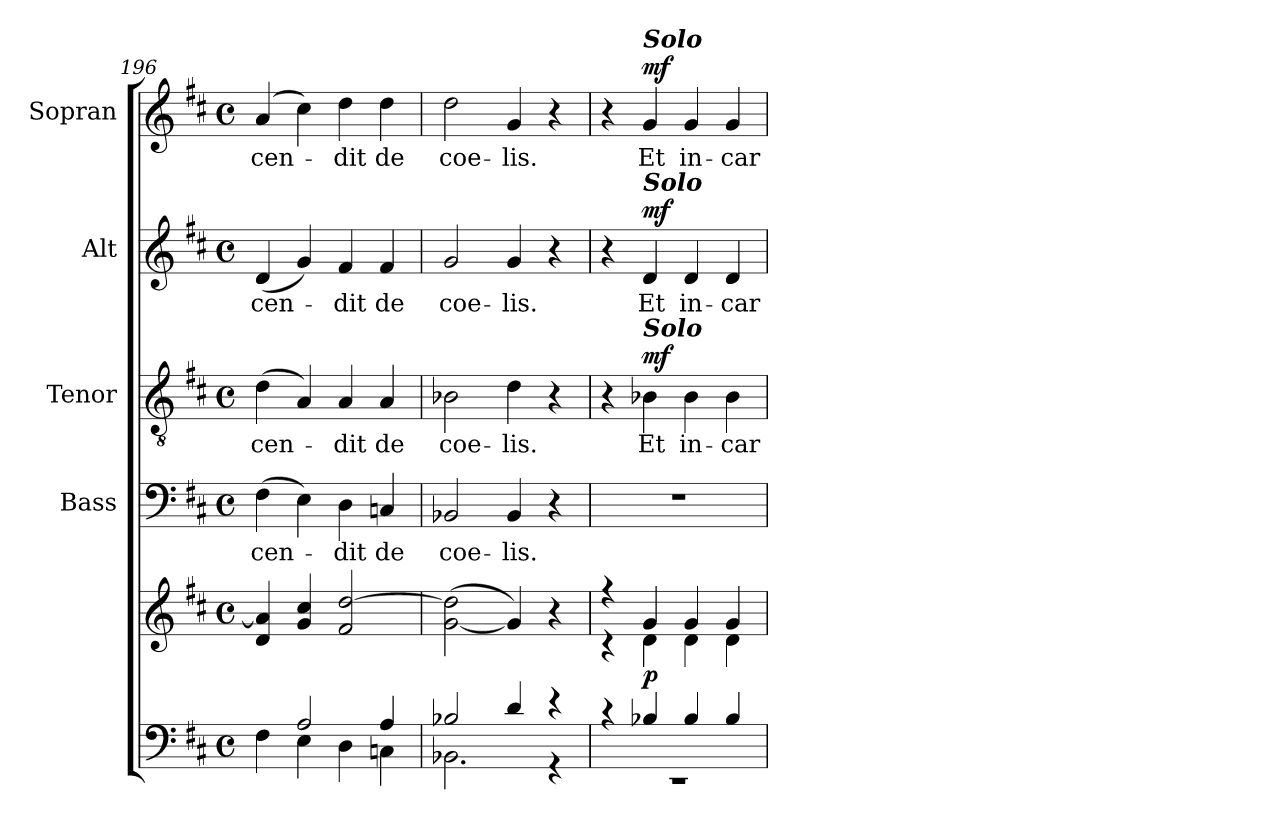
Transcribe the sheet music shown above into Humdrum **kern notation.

**kern	**kern	**dynam	**kern	**text	**kern	**text	**dynam	**kern	**text	**dynam	**kern	**text	**dynam
*part5	*part5	*part5	*part4	*part4	*part3	*part3	*part3	*part2	*part2	*part2	*part1	*part1	*part1
*staff6	*staff5	*staff5/6	*staff4	*staff4	*staff3	*staff3	*staff3	*staff2	*staff2	*staff2	*staff1	*staff1	*staff1
*	*	*	*I"Bass	*	*I"Tenor	*	*	*I"Alt	*	*	*I"Sopran	*	*
*	*	*	*I'B.	*	*I'T.	*	*	*I'A.	*	*	*I'S.	*	*
*clefF4	*clefG2	*	*clefF4	*	*clefGv2	*	*	*clefG2	*	*	*clefG2	*	*
*k[f#c#]	*k[f#c#]	*	*k[f#c#]	*	*k[f#c#]	*	*	*k[f#c#]	*	*	*k[f#c#]	*	*
*D:	*D:	*	*D:	*	*D:	*	*	*D:	*	*	*D:	*	*
*M4/4	*M4/4	*	*M4/4	*	*M4/4	*	*	*M4/4	*	*	*M4/4	*	*
*met(c)	*met(c)	*	*met(c)	*	*met(c)	*	*	*met(c)	*	*	*met(c)	*	*
=196	=196	=196	=196	=196	=196	=196	=196	=196	=196	=196	=196	=196	=196
*^	*	*	*	*	*	*	*	*	*	*	*	*	*
!	!	!	!	!	!LO:LY:b	!	!LO:LY:b	!	!	!LO:LY:b	!	!	!LO:LY:b	!
4ryy	4F#\	4d/ 4a/]	.	(>4F#\	-cen-	(>4d\	-cen-	.	(<4d/	-cen-	.	(4a/	-cen-	.
2A/	4E\	4g/ 4cc#/	.	4E\)	.	4A/)	.	.	4g/)	.	.	4cc#\)	.	.
!	!	!	!	!	!LO:LY:b	!	!LO:LY:b	!	!	!LO:LY:b	!	!	!LO:LY:b	!
.	4D\	2f#/ [2dd/	.	4D\	-dit	4A/	-dit	.	4f#/	-dit	.	4dd\	-dit	.
!	!	!	!	!	!LO:LY:b	!	!LO:LY:b	!	!	!LO:LY:b	!	!	!LO:LY:b	!
4A/	4Cn\	.	.	4Cn/	de	4A/	de	.	4f#/	de	.	4dd\	de	.
=197	=197	=197	=197	=197	=197	=197	=197	=197	=197	=197	=197	=197	=197	=197
!	!	!	!	!	!LO:LY:b	!	!LO:LY:b	!	!	!LO:LY:b	!	!	!LO:LY:b	!
2B-X/	2.BB-X\	(>[<2g\ 2dd\]	.	2BB-X/	coe-	2B-X\	coe-	.	2g/	coe-	.	2dd\	coe-	.
!	!	!	!	!	!LO:LY:b	!	!LO:LY:b	!	!	!LO:LY:b	!	!	!LO:LY:b	!
4d/	.	4g/])	.	4BB-/	-lis.	4d\	-lis.	.	4g/	-lis.	.	4g/	-lis.	.
4r	4r	4r	.	4r	.	4r	.	.	4r	.	.	4r	.	.
=198	=198	=198	=198	=198	=198	=198	=198	=198	=198	=198	=198	=198	=198	=198
*	*	*^	*	*	*	*	*	*	*	*	*	*	*	*
4r	1rEE	4r	4r	.	1r	.	4r	.	.	4r	.	.	4r	.	.
!	!	!	!	!	!	!	!	!	!	!	!	!	!LO:TX:a:Bi:t=Solo	!	!
!	!	!	!	!	!	!	!	!	!	!LO:TX:a:Bi:t=Solo	!	!	!	!	!
!	!	!	!	!	!	!	!LO:TX:a:Bi:t=Solo	!	!	!	!	!	!	!	!
!	!	!	!	!LO:DY:b	!	!	!	!LO:LY:b	!LO:DY:a	!	!LO:LY:b	!LO:DY:a	!	!LO:LY:b	!LO:DY:a
4B-X!/	.	4g!/	4d!\	p	.	.	4B-X\	Et	mf	4d/	Et	mf	4g/	Et	mf
!	!	!	!	!	!	!	!	!LO:LY:b	!	!	!LO:LY:b	!	!	!LO:LY:b	!
4B-!/	.	4g!/	4d!\	.	.	.	4B-\	in-	.	4d/	in-	.	4g/	in-	.
!	!	!	!	!	!	!	!	!LO:LY:b	!	!	!LO:LY:b	!	!	!LO:LY:b	!
4B-!/	.	4g!/	4d!\	.	.	.	4B-\	-car-	.	4d/	-car-	.	4g/	-car-	.
*v	*v	*	*	*	*	*	*	*	*	*	*	*	*	*	*
*	*v	*v	*	*	*	*	*	*	*	*	*	*	*	*
=	=	=	=	=	=	=	=	=	=	=	=	=	=
*-	*-	*-	*-	*-	*-	*-	*-	*-	*-	*-	*-	*-	*-
